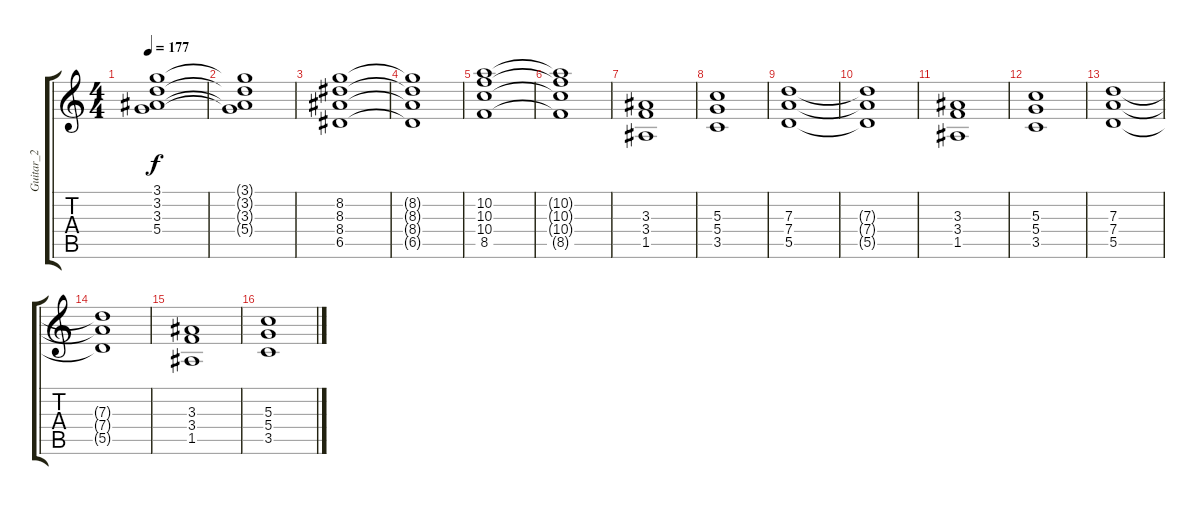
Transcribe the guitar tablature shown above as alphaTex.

\track ("Guitar_2" "Guitar_2") {instrument distortionguitar}
\staff {score tabs}
\tuning (E4 B3 G3 D3 A2 E2) {hide}
\ts (4 4)
\tempo 177
\clef g2
\ks c
(3.1 3.2 3.3 5.4).1{dy f} |
(3.1{t} 3.2{t} 3.3{t} 5.4{t}).1 |
(8.2 8.3 8.4 6.5).1 |
(8.2{t} 8.3{t} 8.4{t} 6.5{t}).1 |
(10.2 10.3 10.4 8.5).1 |
(10.2{t} 10.3{t} 10.4{t} 8.5{t}).1 |
(3.3 3.4 1.5).1 |
(5.3 5.4 3.5).1 |
(7.3 7.4 5.5).1 |
(7.3{t} 7.4{t} 5.5{t}).1 |
(3.3 3.4 1.5).1 |
(5.3 5.4 3.5).1 |
(7.3 7.4 5.5).1 |
(7.3{t} 7.4{t} 5.5{t}).1 |
(3.3 3.4 1.5).1 |
(5.3 5.4 3.5).1
